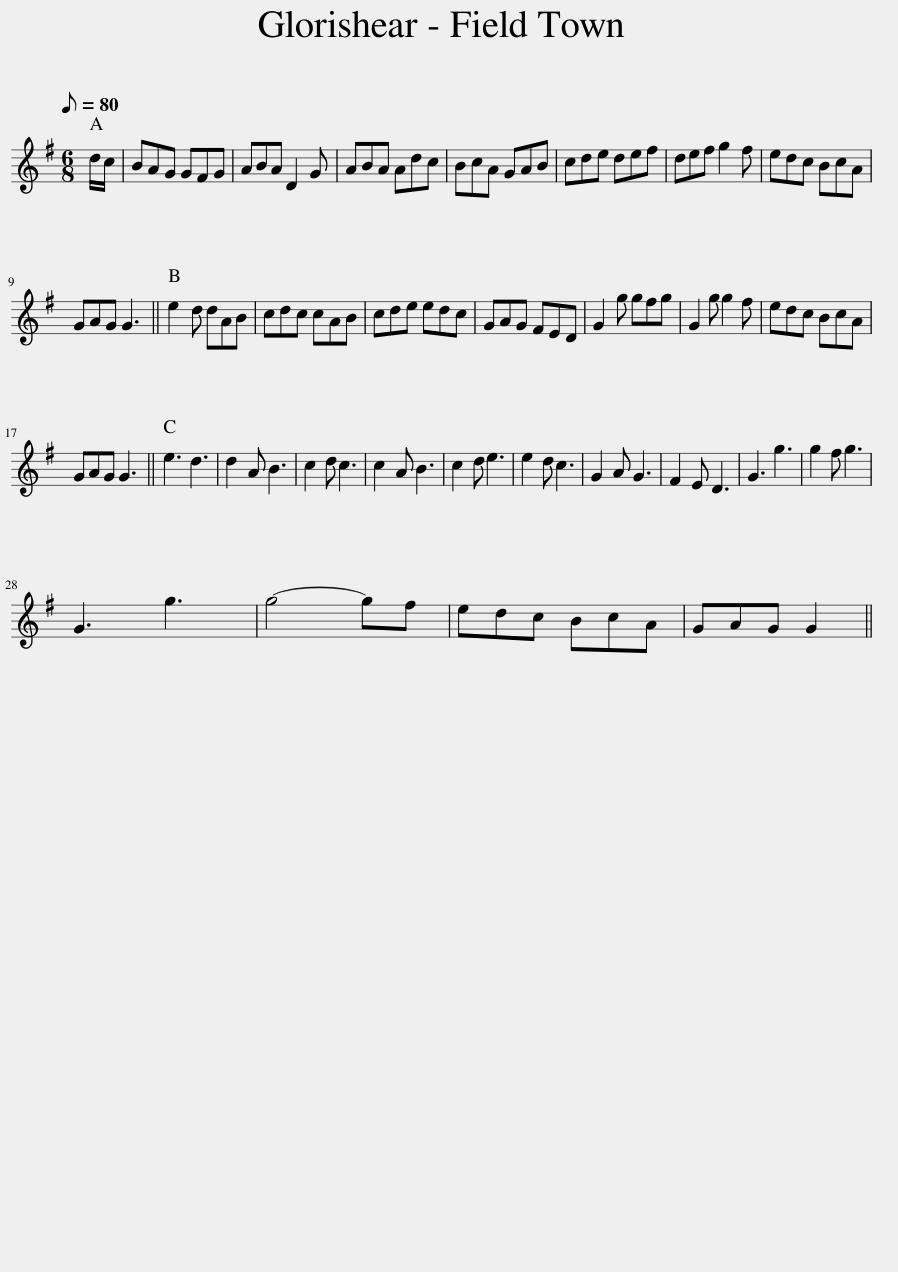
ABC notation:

X:1
L:1/8
Q:1/8=80
M:6/8
I:linebreak $
K:G
V:1 treble
V:1
 d/c/ | BAG GFG | ABA D2 G | ABA Adc | BcA GAB | %5
 cde def | def g2 f | edc BcA |$ GAG G3 || e2 d dAB | %10
 cdc cAB | cde edc | GAG FED | G2 g gfg | G2 g g2 f | %15
 edc BcA |$ GAG G3 || e3 d3 | d2 A B3 | c2 d c3 | %20
 c2 A B3 | c2 d e3 | e2 d c3 | G2 A G3 | F2 E D3 | %25
 G3 g3 | g2 f g3 |$ G3 g3 | g4- gf | edc BcA | %30
 GAG G2 || %31
